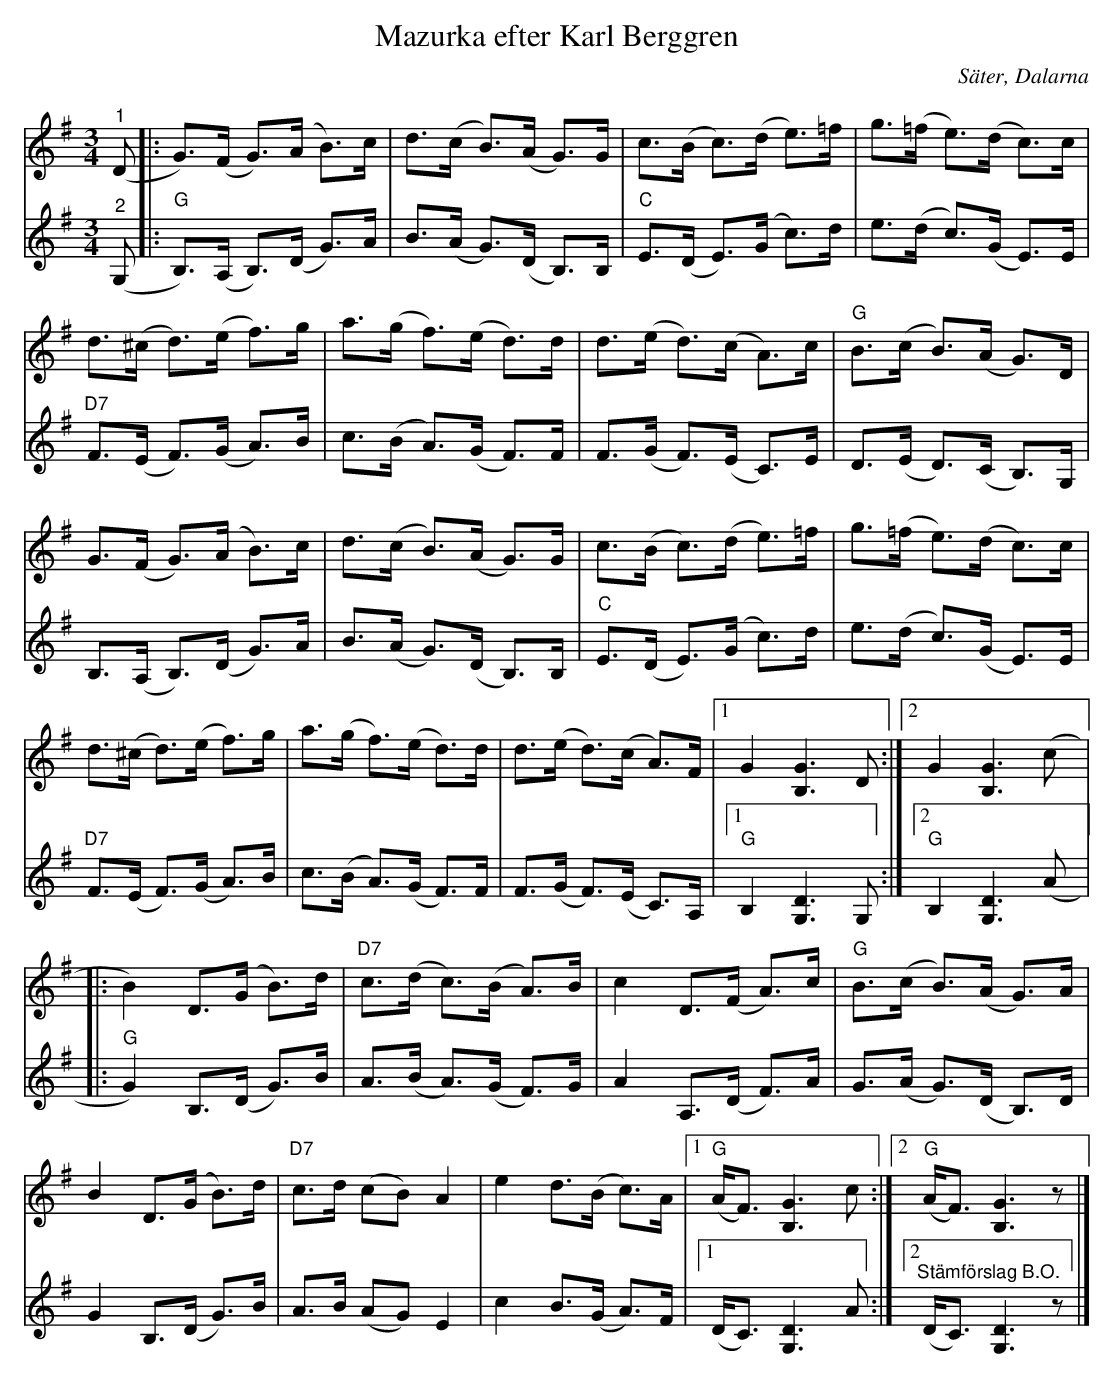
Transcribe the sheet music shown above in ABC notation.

X:1
T:Mazurka efter Karl Berggren
O:Säter, Dalarna
L:1/8
M:3/4
K:G
V:1
"^1" (D |: G>)(F G>)(A B>)c | d>(c B>)(A G>)G | c>(B c>)(d e>)=f | g>(=f e>)(d c>)c |
d>(^c d>)(e f>)g | a>(g f>)(e d>)d | d>(e d>)(c A>)c |"G" B>(c B>)(A G>)D |
G>(F G>)(A B>)c | d>(c B>)(A G>)G | c>(B c>)(d e>)=f | g>(=f e>)(d c>)c |
d>(^c d>)(e f>)g | a>(g f>)(e d>)d | d>(e d>)(c A>)F |1 G2 [B,G]3 D :|2 G2 [B,G]3 (c |:
B2) D>(G B>)d |"D7" c>(d c>)(B A>)B | c2 D>(F A>)c |"G" B>(c B>)(A G>)A |
B2 D>(G B>)d |"D7" c>d (cB) A2 | e2 d>(B c>)A |1 "G" (A<F) [B,G]3 c :|2 "G" (A<F) [B,G]3 z |]
V:2
"^2" (G, |:"G" B,>)(A, B,>)(D G>)A | B>(A G>)(D B,>)B, |"C" E>(D E>)(G c>)d | e>(d c>)(G E>)E |
"D7" F>(E F>)(G A>)B | c>(B A>)(G F>)F | F>(G F>)(E C>)E | D>(E D>)(C B,>)G, |
B,>(A, B,>)(D G>)A | B>(A G>)(D B,>)B, |"C" E>(D E>)(G c>)d | e>(d c>)(G E>)E |
"D7" F>(E F>)(G A>)B | c>(B A>)(G F>)F | F>(G F>)(E C>)A, |1"G" B,2 [G,D]3 G, :|2 "G" B,2 [G,D]3 (A |:
"G" G2) B,>(D G>)B | A>(B A>)(G F>)G | A2 A,>(D F>)A | G>(A G>)(D B,>)D |
G2 B,>(D G>)B | A>B (AG) E2 | c2 B>(G A>)F |1 (D<C) [G,D]3 A :|2 "^Stämförslag B.O." (D<C) [G,D]3 z |]
